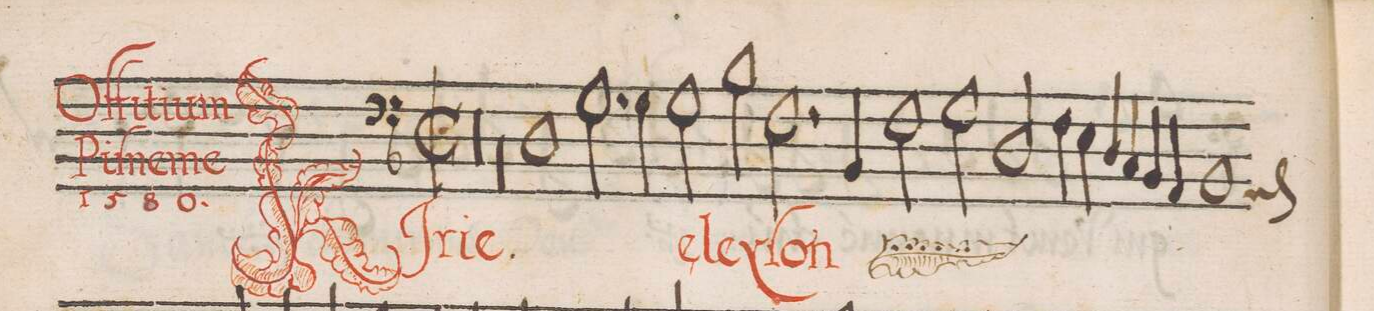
**kern	**text
*I"BASSVS	*
*clefF4	*
*k[b-]	*
*met(C|)	*
*M2/1	*
00r	.
=2-	=2-
=3-	=3-
00r	.
=4-	=4-
=5-	=5-
1D	KI-
2.G\	-ri-
4G\	-e
=6-	=6-
2G\	e-
2B-\	-ley-
2.F\	-ſon
*	*ij
4BB-/	e-
=7-	=7-
2F\	-ley-
2G\	.
2D/	.
4F\	.
4E\	.
=8-	=8-
4D/	.
4C/	.
4BB-/	.
4AA/	.
*custos:AA	*
1BB-	.
=9-	=9-
*-	*-
